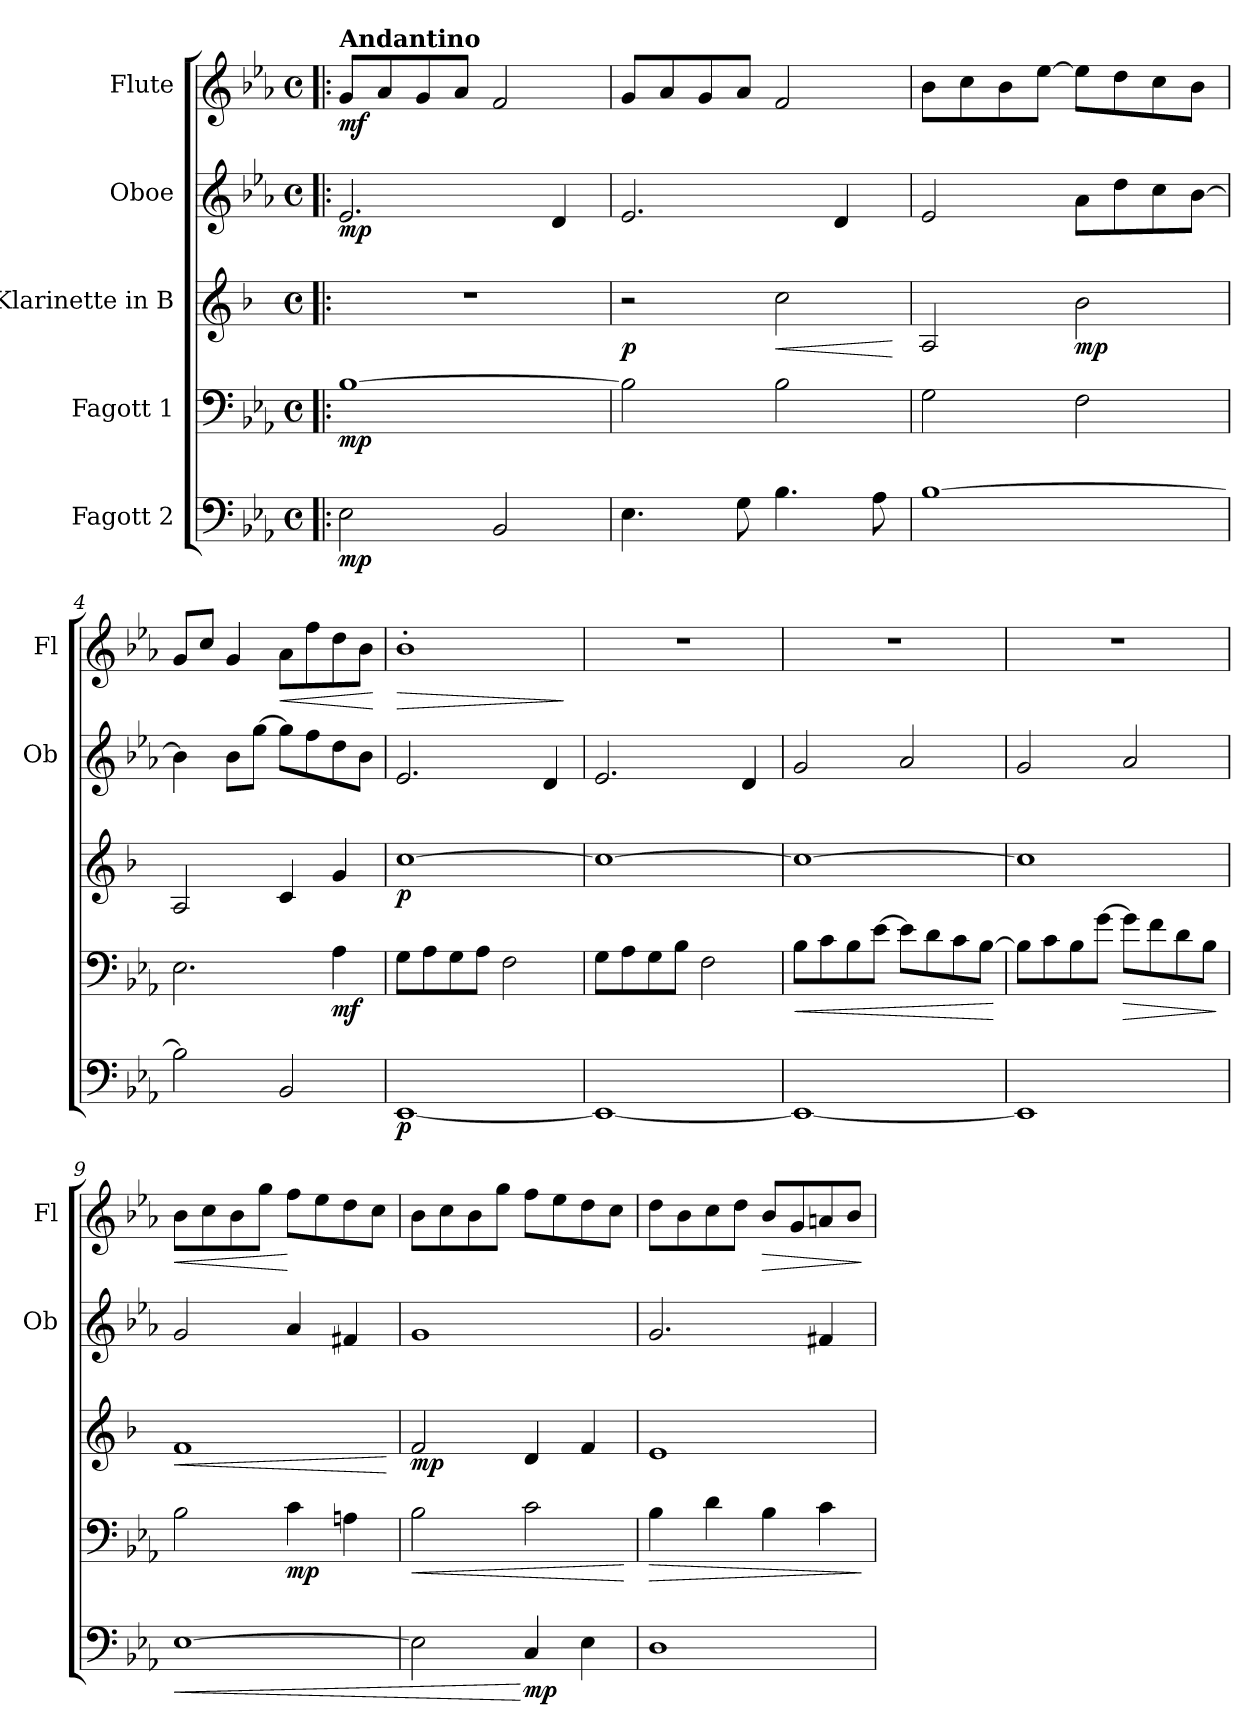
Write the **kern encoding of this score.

**kern	**dynam	**kern	**dynam	**kern	**dynam	**kern	**dynam	**kern	**dynam
*part5	*part5	*part4	*part4	*part3	*part3	*part2	*part2	*part1	*part1
*staff5	*staff5	*staff4	*staff4	*staff3	*staff3	*staff2	*staff2	*staff1	*staff1
*I"Fagott 2	*	*I"Fagott 1	*	*I"Klarinette in B	*	*I"Oboe	*	*I"Flute	*
*	*	*	*	*	*	*I'Ob	*	*I'Fl	*
*clefF4	*	*clefF4	*	*clefG2	*	*clefG2	*	*clefG2	*
*	*	*	*	*ITrd1c2	*	*	*	*	*
*k[b-e-a-]	*	*k[b-e-a-]	*	*k[b-e-a-]	*	*k[b-e-a-]	*	*k[b-e-a-]	*
*M4/4	*	*M4/4	*	*M4/4	*	*M4/4	*	*M4/4	*
*met(c)	*	*met(c)	*	*met(c)	*	*met(c)	*	*met(c)	*
*MM69	*	*MM69	*	*MM69	*	*MM69	*	*MM69	*
=1!|:	=1!|:	=1!|:	=1!|:	=1!|:	=1!|:	=1!|:	=1!|:	=1!|:	=1!|:
!	!	!	!	!	!	!	!	!LO:TX:a:B:t=Andantino	!
!	!LO:DY:b	!	!LO:DY:b	!	!	!	!LO:DY:b	!	!LO:DY:b
2E-\	mp	[1B-	mp	1r	.	2.e-/	mp	8g/L	mf
.	.	.	.	.	.	.	.	8a-/	.
.	.	.	.	.	.	.	.	8g/	.
.	.	.	.	.	.	.	.	8a-/J	.
2BB-/	.	.	.	.	.	.	.	2f/	.
.	.	.	.	.	.	4d/	.	.	.
=2	=2	=2	=2	=2	=2	=2	=2	=2	=2
!	!	!	!	!	!LO:DY:b	!	!	!	!
4.E-\	.	2B-\]	.	2r	p	2.e-/	.	8g/L	.
.	.	.	.	.	.	.	.	8a-/	.
.	.	.	.	.	.	.	.	8g/	.
8G\	.	.	.	.	.	.	.	8a-/J	.
!	!	!	!	!	!LO:HP:b	!	!	!	!
4.B-\	.	2B-\	.	2b-\	<	.	.	2f/	.
.	.	.	.	.	.	4d/	.	.	.
8A-\	.	.	.	.	.	.	.	.	.
.	.	.	.	.	[	.	.	.	.
=3	=3	=3	=3	=3	=3	=3	=3	=3	=3
[1B-	.	2G\	.	2G/	.	2e-/	.	8b-\L	.
.	.	.	.	.	.	.	.	8cc\	.
.	.	.	.	.	.	.	.	8b-\	.
.	.	.	.	.	.	.	.	[8ee-\J	.
!	!	!	!	!	!LO:DY:b	!	!	!	!
.	.	2F\	.	2a-\	mp	8a-\L	.	8ee-\L]	.
.	.	.	.	.	.	8dd\	.	8dd\	.
.	.	.	.	.	.	8cc\	.	8cc\	.
.	.	.	.	.	.	[8b-\J	.	8b-\J	.
=4	=4	=4	=4	=4	=4	=4	=4	=4	=4
2B-\]	.	2.E-\	.	2G/	.	4b-\]	.	8g/L	.
.	.	.	.	.	.	.	.	8cc/J	.
.	.	.	.	.	.	8b-\L	.	4g/	.
.	.	.	.	.	.	[8gg\J	.	.	.
!	!	!	!	!	!	!	!	!	!LO:HP:b
2BB-/	.	.	.	4B-/	.	8gg\L]	.	8a-\L	<
.	.	.	.	.	.	8ff\	.	8ff\	.
!	!	!	!LO:DY:b	!	!	!	!	!	!
.	.	4A-\	mf	4f/	.	8dd\	.	8dd\	.
.	.	.	.	.	.	8b-\J	.	8b-\J	.
.	.	.	.	.	.	.	.	.	[
=5	=5	=5	=5	=5	=5	=5	=5	=5	=5
!	!LO:DY:b	!	!	!	!LO:DY:b	!	!	!	!LO:HP:b
[1EE-	p	8G\L	.	[1b-	p	2.e-/	.	1b-'	>
.	.	8A-\	.	.	.	.	.	.	.
.	.	8G\	.	.	.	.	.	.	.
.	.	8A-\J	.	.	.	.	.	.	.
.	.	2F\	.	.	.	.	.	.	.
.	.	.	.	.	.	4d/	.	.	.
.	.	.	.	.	.	.	.	.	]
=6	=6	=6	=6	=6	=6	=6	=6	=6	=6
1EE-_	.	8G\L	.	1b-_	.	2.e-/	.	1r	.
.	.	8A-\	.	.	.	.	.	.	.
.	.	8G\	.	.	.	.	.	.	.
.	.	8B-\J	.	.	.	.	.	.	.
.	.	2F\	.	.	.	.	.	.	.
.	.	.	.	.	.	4d/	.	.	.
=7	=7	=7	=7	=7	=7	=7	=7	=7	=7
!	!	!	!LO:HP:b	!	!	!	!	!	!
1EE-_	.	8B-\L	<	1b-_	.	2g/	.	1r	.
.	.	8c\	.	.	.	.	.	.	.
.	.	8B-\	.	.	.	.	.	.	.
.	.	[8e-\J	.	.	.	.	.	.	.
.	.	8e-\L]	.	.	.	2a-/	.	.	.
.	.	8d\	.	.	.	.	.	.	.
.	.	8c\	.	.	.	.	.	.	.
.	.	[8B-\J	.	.	.	.	.	.	.
.	.	.	[	.	.	.	.	.	.
!!LO:LB:g=z
=8	=8	=8	=8	=8	=8	=8	=8	=8	=8
1EE-]	.	8B-\L]	.	1b-]	.	2g/	.	1r	.
.	.	8c\	.	.	.	.	.	.	.
.	.	8B-\	.	.	.	.	.	.	.
.	.	[8g\J	.	.	.	.	.	.	.
!	!	!	!LO:HP:b	!	!	!	!	!	!
.	.	8g\L]	>	.	.	2a-/	.	.	.
.	.	8f\	.	.	.	.	.	.	.
.	.	8d\	.	.	.	.	.	.	.
.	.	8B-\J	.	.	.	.	.	.	.
.	.	.	]	.	.	.	.	.	.
=9	=9	=9	=9	=9	=9	=9	=9	=9	=9
!	!LO:HP:b	!	!	!	!LO:HP:b	!	!	!	!LO:HP:b
[1E-	<	2B-\	.	1e-	<	2g/	.	8b-\L	<
.	.	.	.	.	.	.	.	8cc\	.
.	.	.	.	.	.	.	.	8b-\	.
.	.	.	.	.	.	.	.	8gg\J	.
!	!	!	!LO:DY:b	!	!	!	!	!	!
.	.	4c\	mp	.	.	4a-/	.	8ff\L	[
.	.	.	.	.	.	.	.	8ee-\	.
.	.	4An\	.	.	.	4f#X/	.	8dd\	.
.	.	.	.	.	.	.	.	8cc\J	.
.	.	.	.	.	[	.	.	.	.
=10	=10	=10	=10	=10	=10	=10	=10	=10	=10
!	!	!	!LO:HP:b	!	!LO:DY:b	!	!	!	!
2E-\]	.	2B-\	<	2e-/	mp	1g	.	8b-\L	.
.	.	.	.	.	.	.	.	8cc\	.
.	.	.	.	.	.	.	.	8b-\	.
.	.	.	.	.	.	.	.	8gg\J	.
!	!LO:DY:n=1:b	!	!	!	!	!	!	!	!
4C/	[ mp	2c\	.	4c/	.	.	.	8ff\L	.
.	.	.	.	.	.	.	.	8ee-\	.
4E-\	.	.	.	4e-/	.	.	.	8dd\	.
.	.	.	.	.	.	.	.	8cc\J	.
.	.	.	[	.	.	.	.	.	.
=11	=11	=11	=11	=11	=11	=11	=11	=11	=11
!	!	!	!LO:HP:b	!	!	!	!	!	!
1D	.	4B-\	>	1d	.	2.g/	.	8dd\L	.
.	.	.	.	.	.	.	.	8b-\	.
.	.	4d\	.	.	.	.	.	8cc\	.
.	.	.	.	.	.	.	.	8dd\J	.
!	!	!	!	!	!	!	!	!	!LO:HP:b
.	.	4B-\	.	.	.	.	.	8b-/L	>
.	.	.	.	.	.	.	.	8g/	.
.	.	4c\	.	.	.	4f#X/	.	8an/	.
.	.	.	.	.	.	.	.	8b-/J	.
.	.	.	]	.	.	.	.	.	]
=	=	=	=	=	=	=	=	=	=
*-	*-	*-	*-	*-	*-	*-	*-	*-	*-
